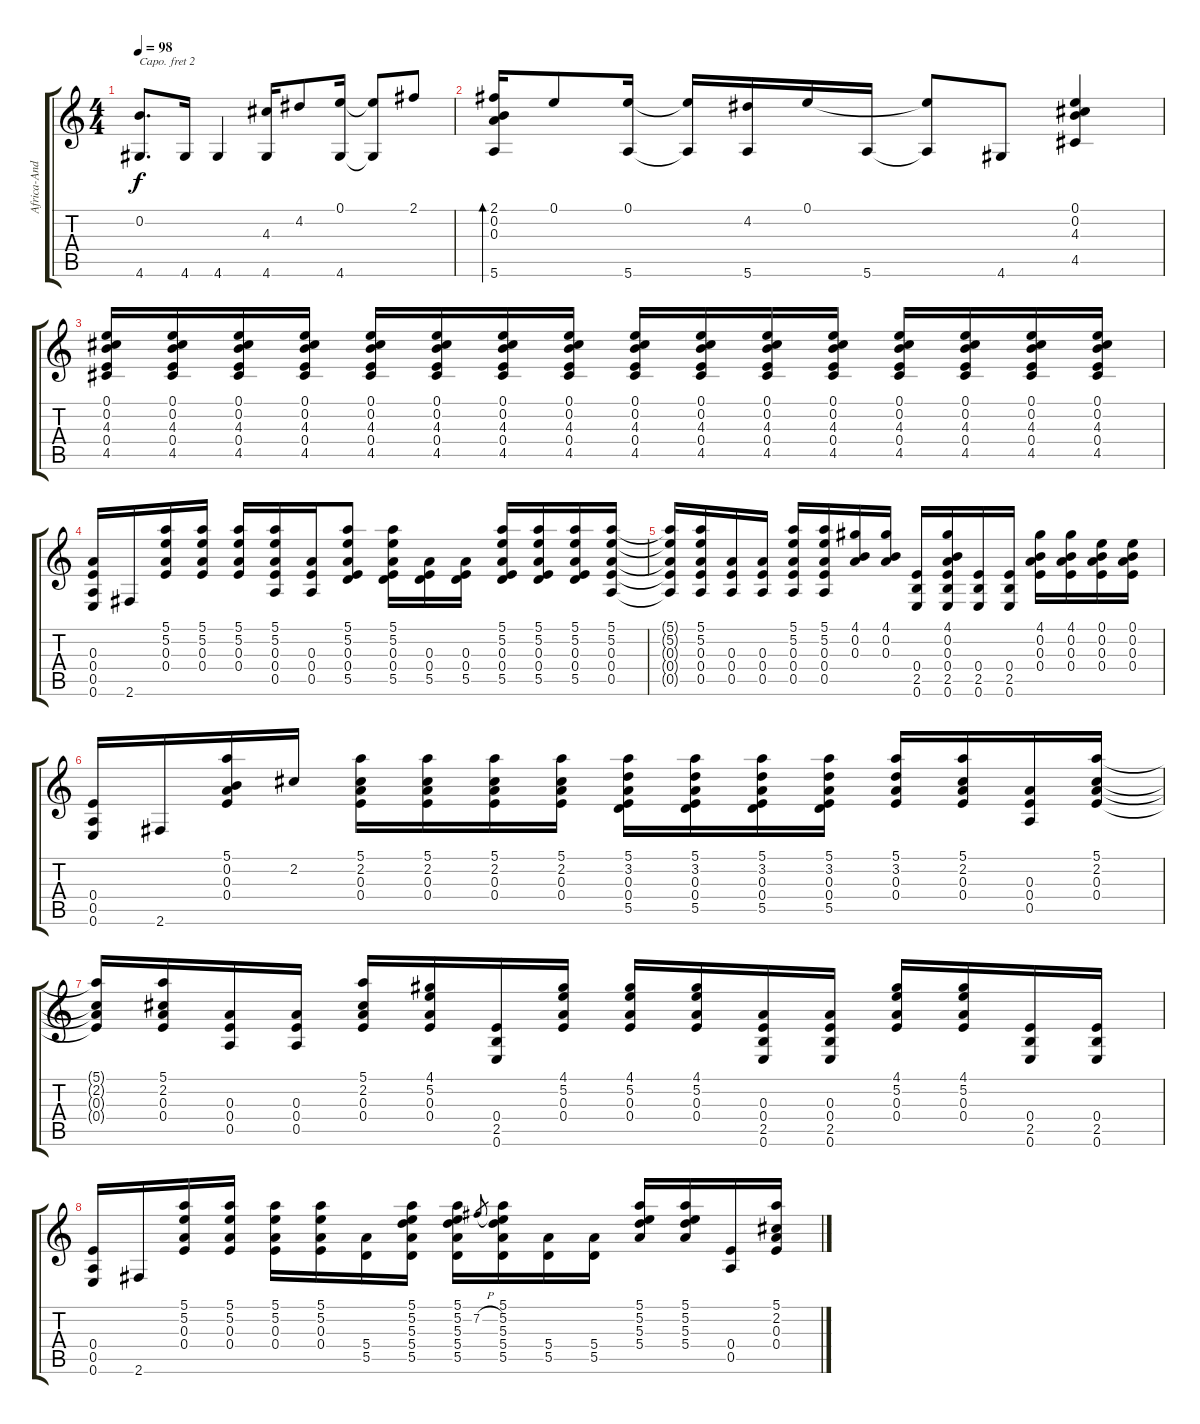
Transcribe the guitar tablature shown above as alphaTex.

\track ("Africa-Andy Mckee" "Africa-And") {instrument acousticguitarsteel}
\staff {score tabs}
\capo 2
\tuning (D4 A3 G3 D3 G2 D2) {hide}
\ts (4 4)
\tempo 98
\clef g2
\ks c
(0.2 4.6).8{d dy f} 4.6.16 4.6.4 (4.3 4.6).16 4.2.8 (0.1 4.6).16 (0.1{t} 4.6{t}).8 2.1.8 |
(2.1 0.2 0.3 5.6).16{bd 480} 0.1.8 (0.1 5.6).16 (0.1{t} 5.6{t}).16 (4.2 5.6).16 0.1.16 5.6.16 (0.1{t} 5.6{t}).8 4.6.8 (0.1 0.2 4.3 4.5).4 |
(0.1 0.2 4.3 0.4 4.5).16 (0.1 0.2 4.3 0.4 4.5).16 (0.1 0.2 4.3 0.4 4.5).16 (0.1 0.2 4.3 0.4 4.5).16 (0.1 0.2 4.3 0.4 4.5).16 (0.1 0.2 4.3 0.4 4.5).16 (0.1 0.2 4.3 0.4 4.5).16 (0.1 0.2 4.3 0.4 4.5).16 (0.1 0.2 4.3 0.4 4.5).16 (0.1 0.2 4.3 0.4 4.5).16 (0.1 0.2 4.3 0.4 4.5).16 (0.1 0.2 4.3 0.4 4.5).16 (0.1 0.2 4.3 0.4 4.5).16 (0.1 0.2 4.3 0.4 4.5).16 (0.1 0.2 4.3 0.4 4.5).16 (0.1 0.2 4.3 0.4 4.5).16 |
(0.3 0.4 0.5 0.6).16 2.6.16 (5.1 5.2 0.3 0.4).16 (5.1 5.2 0.3 0.4).16 (5.1 5.2 0.3 0.4).16 (5.1 5.2 0.3 0.4 0.5).16 (0.3 0.4 0.5).16 (5.1 5.2 0.3 0.4 5.5).8 (5.1 5.2 0.3 0.4 5.5).16 (0.3 0.4 5.5).16 (0.3 0.4 5.5).16 (5.1 5.2 0.3 0.4 5.5).16 (5.1 5.2 0.3 0.4 5.5).16 (5.1 5.2 0.3 0.4 5.5).16 (5.1 5.2 0.3 0.4 0.5).16 |
(5.1{t} 5.2{t} 0.3{t} 0.4{t} 0.5{t}).16 (5.1 5.2 0.3 0.4 0.5).16 (0.3 0.4 0.5).16 (0.3 0.4 0.5).16 (5.1 5.2 0.3 0.4 0.5).16 (5.1 5.2 0.3 0.4 0.5).16 (4.1 0.2 0.3).16 (4.1 0.2 0.3).16 (0.4 2.5 0.6).16 (4.1 0.2 0.3 0.4 2.5 0.6).16{txt ""} (0.4 2.5 0.6).16 (0.4 2.5 0.6).16 (4.1 0.2 0.3 0.4).16 (4.1 0.2 0.3 0.4).16 (0.1 0.2 0.3 0.4).16 (0.1 0.2 0.3 0.4).16 |
(0.4 0.5 0.6).16 2.6.16 (5.1 0.2 0.3 0.4).16 2.2.16 (5.1 2.2 0.3 0.4).16 (5.1 2.2 0.3 0.4).16 (5.1 2.2 0.3 0.4).16 (5.1 2.2 0.3 0.4).16 (5.1 3.2 0.3 0.4 5.5).16 (5.1 3.2 0.3 0.4 5.5).16 (5.1 3.2 0.3 0.4 5.5).16 (5.1 3.2 0.3 0.4 5.5).16 (5.1 3.2 0.3 0.4).16 (5.1 2.2 0.3 0.4).16 (0.3 0.4 0.5).16 (5.1 2.2 0.3 0.4).16 |
(5.1{t} 2.2{t} 0.3{t} 0.4{t}).16 (5.1 2.2 0.3 0.4).16 (0.3 0.4 0.5).16 (0.3 0.4 0.5).16 (5.1 2.2 0.3 0.4).16 (4.1 5.2 0.3 0.4).16 (0.4 2.5 0.6).16 (4.1 5.2 0.3 0.4).16 (4.1 5.2 0.3 0.4).16 (4.1 5.2 0.3 0.4).16 (0.3 0.4 2.5 0.6).16 (0.3 0.4 2.5 0.6).16 (4.1 5.2 0.3 0.4).16 (4.1 5.2 0.3 0.4).16 (0.4 2.5 0.6).16 (0.4 2.5 0.6).16 |
(0.4 0.5 0.6).16 2.6.16 (5.1 5.2 0.3 0.4).16 (5.1 5.2 0.3 0.4).16 (5.1 5.2 0.3 0.4).16 (5.1 5.2 0.3 0.4).16 (5.4 5.5).16 (5.1 5.2 5.3 5.4 5.5).16 (5.1 5.2 5.3 5.4 5.5).16 7.2{h}.8{gr} (5.1 5.2 5.3 5.4 5.5).16 (5.4 5.5).16 (5.4 5.5).16 (5.1 5.2 5.3 5.4).16 (5.1 5.2 5.3 5.4).16 (0.4 0.5).16 (5.1 2.2 0.3 0.4).16
